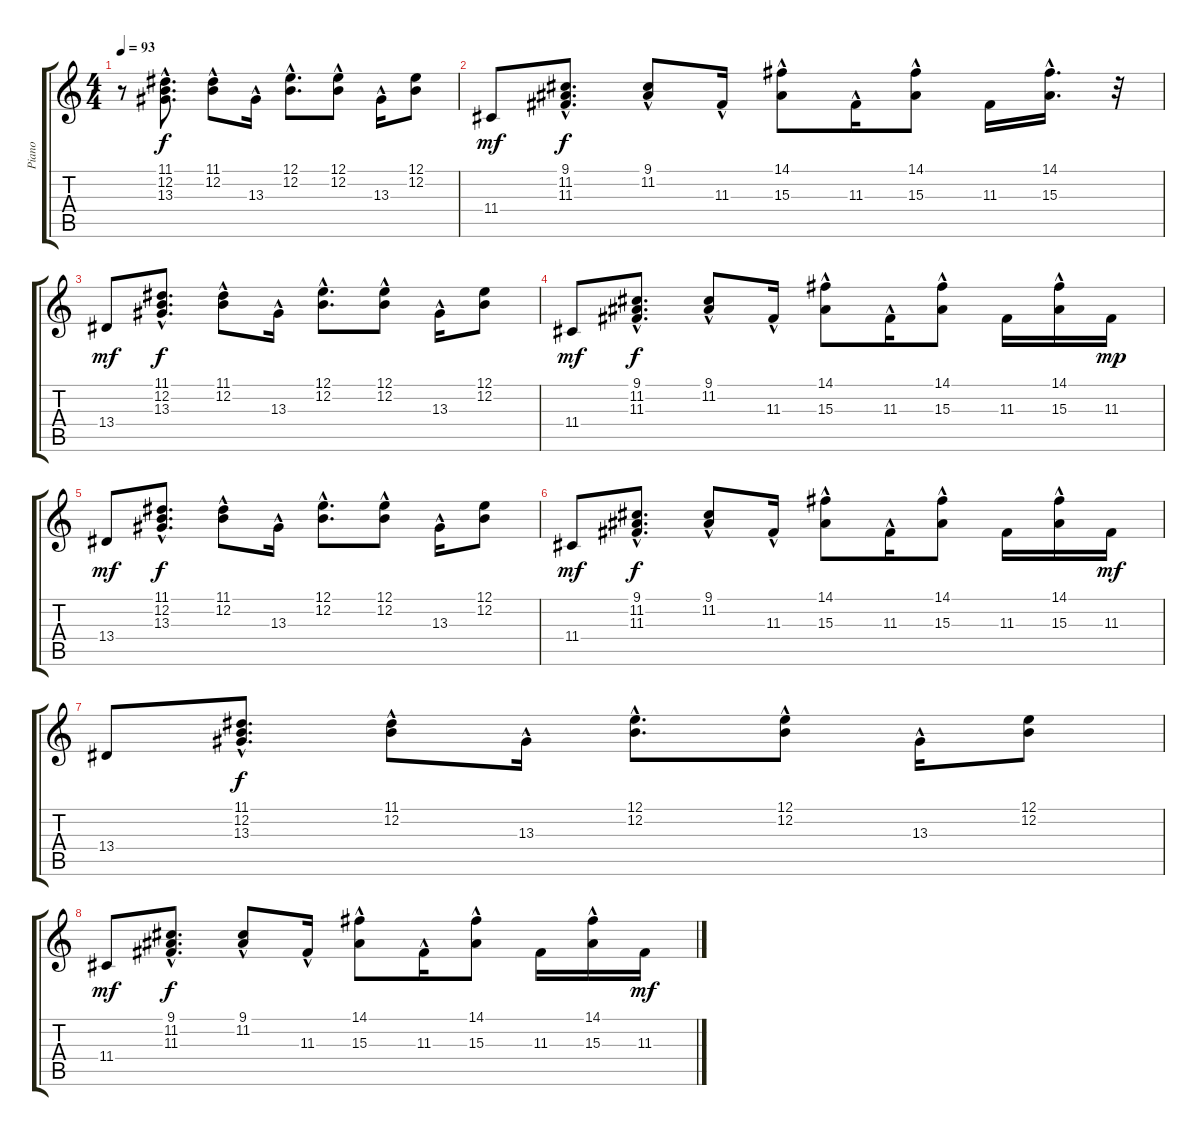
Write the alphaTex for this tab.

\track ("Piano" "Piano") {instrument acousticgrandpiano}
\staff {score tabs}
\tuning (E4 B3 G3 D3 A2 E2) {hide}
\ts (4 4)
\tempo 93
\clef g2
\ks c
r.8{dy f} (11.1{hac} 12.2{hac} 13.3).8{d} (11.1{hac} 12.2{hac}).8 13.3{hac}.16 (12.1{hac} 12.2{hac}).8{d} (12.1{hac} 12.2{hac}).8 13.3{hac}.16 (12.1 12.2).8 |
11.4.8{dy mf} (9.1{hac} 11.2{hac} 11.3).8{d dy f} (9.1{hac} 11.2{hac}).8 11.3{hac}.16 (14.1{hac} 15.3{hac}).8 11.3{hac}.16 (14.1{hac} 15.3{hac}).8 11.3.16 (14.1{hac} 15.3{hac}).16{d} r.32 |
13.4.8{dy mf} (11.1{hac} 12.2{hac} 13.3).8{d dy f} (11.1{hac} 12.2{hac}).8 13.3{hac}.16 (12.1{hac} 12.2{hac}).8{d} (12.1{hac} 12.2{hac}).8 13.3{hac}.16 (12.1 12.2).8 |
11.4.8{dy mf} (9.1{hac} 11.2{hac} 11.3).8{d dy f} (9.1{hac} 11.2{hac}).8 11.3{hac}.16 (14.1{hac} 15.3{hac}).8 11.3{hac}.16 (14.1{hac} 15.3{hac}).8 11.3.16 (14.1{hac} 15.3{hac}).16 11.3.16{dy mp} |
13.4.8{dy mf} (11.1{hac} 12.2{hac} 13.3).8{d dy f} (11.1{hac} 12.2{hac}).8 13.3{hac}.16 (12.1{hac} 12.2{hac}).8{d} (12.1{hac} 12.2{hac}).8 13.3{hac}.16 (12.1 12.2).8 |
11.4.8{dy mf} (9.1{hac} 11.2{hac} 11.3).8{d dy f} (9.1{hac} 11.2{hac}).8 11.3{hac}.16 (14.1{hac} 15.3{hac}).8 11.3{hac}.16 (14.1{hac} 15.3{hac}).8 11.3.16 (14.1{hac} 15.3{hac}).16 11.3.16{dy mf} |
13.4.8 (11.1{hac} 12.2{hac} 13.3).8{d dy f} (11.1{hac} 12.2{hac}).8 13.3{hac}.16 (12.1{hac} 12.2{hac}).8{d} (12.1{hac} 12.2{hac}).8 13.3{hac}.16 (12.1 12.2).8 |
11.4.8{dy mf} (9.1{hac} 11.2{hac} 11.3).8{d dy f} (9.1{hac} 11.2{hac}).8 11.3{hac}.16 (14.1{hac} 15.3{hac}).8 11.3{hac}.16 (14.1{hac} 15.3{hac}).8 11.3.16 (14.1{hac} 15.3{hac}).16 11.3.16{dy mf}
